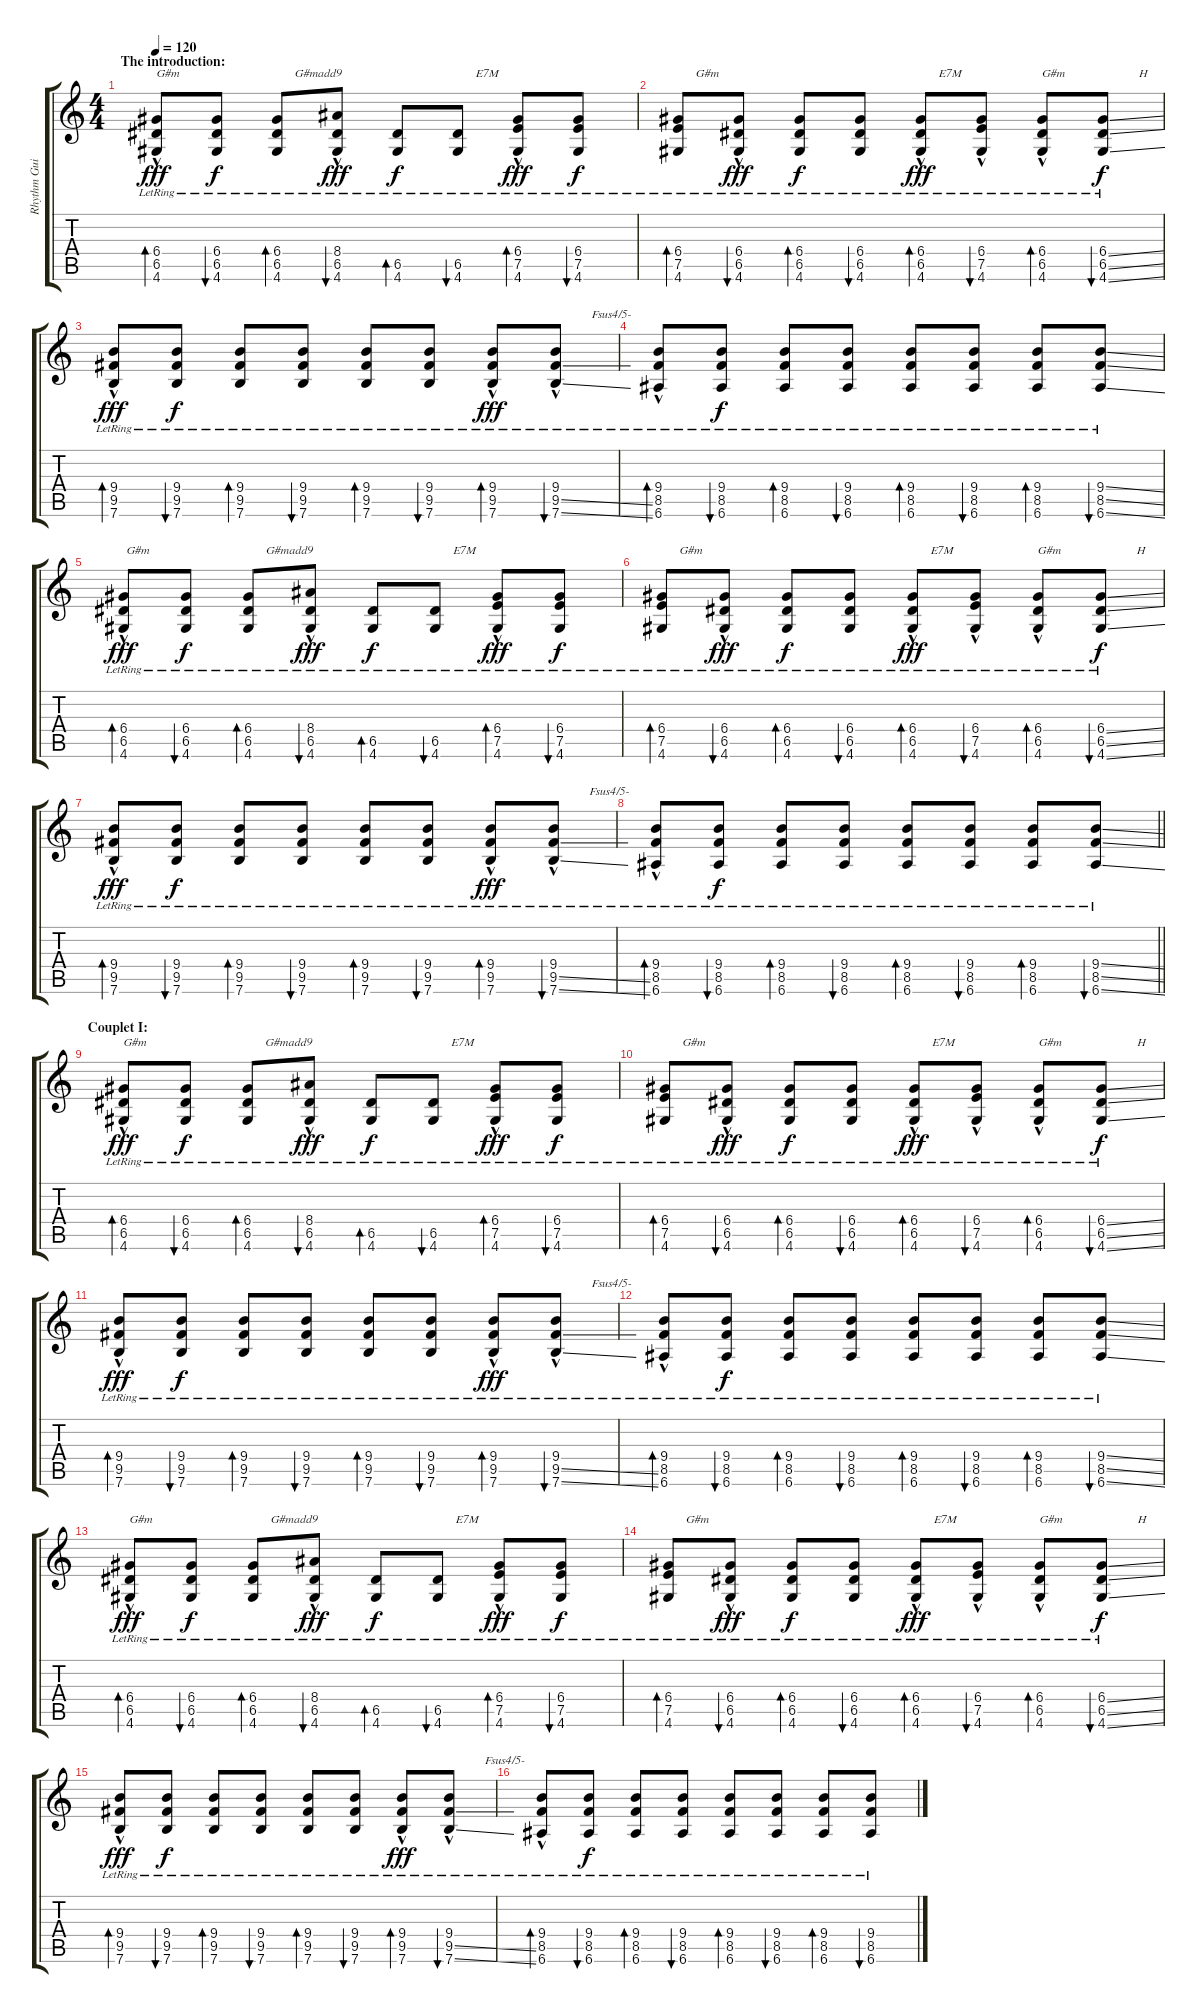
\track ("Rhythm Guitar" "Rhythm Gui") {instrument acousticguitarsteel}
\staff {score tabs}
\tuning (E4 B3 G3 D3 A2 E2) {hide}
\ts (4 4)
\section ("" "The introduction:")
\tempo 120
\clef g2
\ks c
(6.4{hac lr} 6.5{hac lr} 4.6{hac lr}).8{bd 30 txt "G#m" dy fff instrument acousticguitarsteel} (6.4{lr} 6.5{lr} 4.6{lr}).8{bu 30 dy f} (6.4{lr} 6.5{lr} 4.6{lr}).8{bd 30 txt "      G#madd9"} (8.4{hac lr} 6.5{hac lr} 4.6{hac lr}).8{bu 30 dy fff} (6.5{lr} 4.6{lr}).8{bd 30 dy f} (6.5{lr} 4.6{lr}).8{bu 30 txt "      E7M"} (6.4{hac lr} 7.5{hac lr} 4.6{hac lr}).8{bd 30 dy fff} (6.4{lr} 7.5{lr} 4.6{lr}).8{bu 30 dy f} |
(6.4{lr} 7.5{lr} 4.6{lr}).8{bd 30 txt "      G#m"} (6.4{hac lr} 6.5{hac lr} 4.6{hac lr}).8{bu 30 dy fff} (6.4{lr} 6.5{lr} 4.6{lr}).8{bd 30 dy f} (6.4{lr} 6.5{lr} 4.6{lr}).8{bu 30} (6.4{hac lr} 6.5{hac lr} 4.6{hac lr}).8{bd 30 txt "      E7M" dy fff} (6.4{hac lr} 7.5{hac lr} 4.6{hac lr}).8{bu 30} (6.4{hac lr} 6.5{hac lr} 4.6{hac lr}).8{bd 30 txt "G#m"} (6.4{ss lr} 6.5{ss lr} 4.6{ss lr}).8{bu 30 txt "            H" dy f} |
(9.4{hac lr} 9.5{hac lr} 7.6{hac lr}).8{bd 30 dy fff} (9.4{lr} 9.5{lr} 7.6{lr}).8{bu 30 dy f} (9.4{lr} 9.5{lr} 7.6{lr}).8{bd 30} (9.4{lr} 9.5{lr} 7.6{lr}).8{bu 30} (9.4{lr} 9.5{lr} 7.6{lr}).8{bd 30} (9.4{lr} 9.5{lr} 7.6{lr}).8{bu 30} (9.4{hac lr} 9.5{hac lr} 7.6{hac lr}).8{bd 30 dy fff} (9.4{hac lr} 9.5{ss hac lr} 7.6{ss hac lr}).8{bu 30 txt "            Fsus4/5-"} |
(9.4{hac lr} 8.5{hac lr} 6.6{hac lr}).8{bd 30} (9.4{lr} 8.5{lr} 6.6{lr}).8{bu 30 dy f} (9.4{lr} 8.5{lr} 6.6{lr}).8{bd 30} (9.4{lr} 8.5{lr} 6.6{lr}).8{bu 30} (9.4{lr} 8.5{lr} 6.6{lr}).8{bd 30} (9.4{lr} 8.5{lr} 6.6{lr}).8{bu 30} (9.4{lr} 8.5{lr} 6.6{lr}).8{bd 30} (9.4{ss lr} 8.5{ss lr} 6.6{ss lr}).8{bu 30} |
(6.4{hac lr} 6.5{hac lr} 4.6{hac lr}).8{bd 30 txt " G#m" dy fff} (6.4{lr} 6.5{lr} 4.6{lr}).8{bu 30 dy f} (6.4{lr} 6.5{lr} 4.6{lr}).8{bd 30 txt "      G#madd9"} (8.4{hac lr} 6.5{hac lr} 4.6{hac lr}).8{bu 30 dy fff} (6.5{lr} 4.6{lr}).8{bd 30 dy f} (6.5{lr} 4.6{lr}).8{bu 30 txt "      E7M"} (6.4{hac lr} 7.5{hac lr} 4.6{hac lr}).8{bd 30 dy fff} (6.4{lr} 7.5{lr} 4.6{lr}).8{bu 30 dy f} |
(6.4{lr} 7.5{lr} 4.6{lr}).8{bd 30 txt "      G#m"} (6.4{hac lr} 6.5{hac lr} 4.6{hac lr}).8{bu 30 dy fff} (6.4{lr} 6.5{lr} 4.6{lr}).8{bd 30 dy f} (6.4{lr} 6.5{lr} 4.6{lr}).8{bu 30} (6.4{hac lr} 6.5{hac lr} 4.6{hac lr}).8{bd 30 txt "      E7M" dy fff} (6.4{hac lr} 7.5{hac lr} 4.6{hac lr}).8{bu 30} (6.4{hac lr} 6.5{hac lr} 4.6{hac lr}).8{bd 30 txt "G#m"} (6.4{ss lr} 6.5{ss lr} 4.6{ss lr}).8{bu 30 txt "            H" dy f} |
(9.4{hac lr} 9.5{hac lr} 7.6{hac lr}).8{bd 30 dy fff} (9.4{lr} 9.5{lr} 7.6{lr}).8{bu 30 dy f} (9.4{lr} 9.5{lr} 7.6{lr}).8{bd 30} (9.4{lr} 9.5{lr} 7.6{lr}).8{bu 30} (9.4{lr} 9.5{lr} 7.6{lr}).8{bd 30} (9.4{lr} 9.5{lr} 7.6{lr}).8{bu 30} (9.4{hac lr} 9.5{hac lr} 7.6{hac lr}).8{bd 30 dy fff} (9.4{hac lr} 9.5{ss hac lr} 7.6{ss hac lr}).8{bu 30 txt "            Fsus4/5-"} |
\barLineRight lightlight
(9.4{hac lr} 8.5{hac lr} 6.6{hac lr}).8{bd 30} (9.4{lr} 8.5{lr} 6.6{lr}).8{bu 30 dy f} (9.4{lr} 8.5{lr} 6.6{lr}).8{bd 30} (9.4{lr} 8.5{lr} 6.6{lr}).8{bu 30} (9.4{lr} 8.5{lr} 6.6{lr}).8{bd 30} (9.4{lr} 8.5{lr} 6.6{lr}).8{bu 30} (9.4{lr} 8.5{lr} 6.6{lr}).8{bd 30} (9.4{ss lr} 8.5{ss lr} 6.6{ss lr}).8{bu 30} |
\section ("" "Couplet I:")
(6.4{hac lr} 6.5{hac lr} 4.6{hac lr}).8{bd 30 txt "G#m" dy fff} (6.4{lr} 6.5{lr} 4.6{lr}).8{bu 30 dy f} (6.4{lr} 6.5{lr} 4.6{lr}).8{bd 30 txt "      G#madd9"} (8.4{hac lr} 6.5{hac lr} 4.6{hac lr}).8{bu 30 dy fff} (6.5{lr} 4.6{lr}).8{bd 30 dy f} (6.5{lr} 4.6{lr}).8{bu 30 txt "      E7M"} (6.4{hac lr} 7.5{hac lr} 4.6{hac lr}).8{bd 30 dy fff} (6.4{lr} 7.5{lr} 4.6{lr}).8{bu 30 dy f} |
(6.4{lr} 7.5{lr} 4.6{lr}).8{bd 30 txt "      G#m"} (6.4{hac lr} 6.5{hac lr} 4.6{hac lr}).8{bu 30 dy fff} (6.4{lr} 6.5{lr} 4.6{lr}).8{bd 30 dy f} (6.4{lr} 6.5{lr} 4.6{lr}).8{bu 30} (6.4{hac lr} 6.5{hac lr} 4.6{hac lr}).8{bd 30 txt "      E7M" dy fff} (6.4{hac lr} 7.5{hac lr} 4.6{hac lr}).8{bu 30} (6.4{hac lr} 6.5{hac lr} 4.6{hac lr}).8{bd 30 txt "G#m"} (6.4{ss lr} 6.5{ss lr} 4.6{ss lr}).8{bu 30 txt "            H" dy f} |
(9.4{hac lr} 9.5{hac lr} 7.6{hac lr}).8{bd 30 dy fff} (9.4{lr} 9.5{lr} 7.6{lr}).8{bu 30 dy f} (9.4{lr} 9.5{lr} 7.6{lr}).8{bd 30} (9.4{lr} 9.5{lr} 7.6{lr}).8{bu 30} (9.4{lr} 9.5{lr} 7.6{lr}).8{bd 30} (9.4{lr} 9.5{lr} 7.6{lr}).8{bu 30} (9.4{hac lr} 9.5{hac lr} 7.6{hac lr}).8{bd 30 dy fff} (9.4{hac lr} 9.5{ss hac lr} 7.6{ss hac lr}).8{bu 30 txt "            Fsus4/5-"} |
(9.4{hac lr} 8.5{hac lr} 6.6{hac lr}).8{bd 30} (9.4{lr} 8.5{lr} 6.6{lr}).8{bu 30 dy f} (9.4{lr} 8.5{lr} 6.6{lr}).8{bd 30} (9.4{lr} 8.5{lr} 6.6{lr}).8{bu 30} (9.4{lr} 8.5{lr} 6.6{lr}).8{bd 30} (9.4{lr} 8.5{lr} 6.6{lr}).8{bu 30} (9.4{lr} 8.5{lr} 6.6{lr}).8{bd 30} (9.4{ss lr} 8.5{ss lr} 6.6{ss lr}).8{bu 30} |
(6.4{hac lr} 6.5{hac lr} 4.6{hac lr}).8{bd 30 txt "G#m" dy fff} (6.4{lr} 6.5{lr} 4.6{lr}).8{bu 30 dy f} (6.4{lr} 6.5{lr} 4.6{lr}).8{bd 30 txt "      G#madd9"} (8.4{hac lr} 6.5{hac lr} 4.6{hac lr}).8{bu 30 dy fff} (6.5{lr} 4.6{lr}).8{bd 30 dy f} (6.5{lr} 4.6{lr}).8{bu 30 txt "      E7M"} (6.4{hac lr} 7.5{hac lr} 4.6{hac lr}).8{bd 30 dy fff} (6.4{lr} 7.5{lr} 4.6{lr}).8{bu 30 dy f} |
(6.4{lr} 7.5{lr} 4.6{lr}).8{bd 30 txt "      G#m"} (6.4{hac lr} 6.5{hac lr} 4.6{hac lr}).8{bu 30 dy fff} (6.4{lr} 6.5{lr} 4.6{lr}).8{bd 30 dy f} (6.4{lr} 6.5{lr} 4.6{lr}).8{bu 30} (6.4{hac lr} 6.5{hac lr} 4.6{hac lr}).8{bd 30 txt "      E7M" dy fff} (6.4{hac lr} 7.5{hac lr} 4.6{hac lr}).8{bu 30} (6.4{hac lr} 6.5{hac lr} 4.6{hac lr}).8{bd 30 txt "G#m"} (6.4{ss lr} 6.5{ss lr} 4.6{ss lr}).8{bu 30 txt "            H" dy f} |
(9.4{hac lr} 9.5{hac lr} 7.6{hac lr}).8{bd 30 dy fff} (9.4{lr} 9.5{lr} 7.6{lr}).8{bu 30 dy f} (9.4{lr} 9.5{lr} 7.6{lr}).8{bd 30} (9.4{lr} 9.5{lr} 7.6{lr}).8{bu 30} (9.4{lr} 9.5{lr} 7.6{lr}).8{bd 30} (9.4{lr} 9.5{lr} 7.6{lr}).8{bu 30} (9.4{hac lr} 9.5{hac lr} 7.6{hac lr}).8{bd 30 dy fff} (9.4{hac lr} 9.5{ss hac lr} 7.6{ss hac lr}).8{bu 30 txt "            Fsus4/5-"} |
(9.4{hac lr} 8.5{hac lr} 6.6{hac lr}).8{bd 30} (9.4{lr} 8.5{lr} 6.6{lr}).8{bu 30 dy f} (9.4{lr} 8.5{lr} 6.6{lr}).8{bd 30} (9.4{lr} 8.5{lr} 6.6{lr}).8{bu 30} (9.4{lr} 8.5{lr} 6.6{lr}).8{bd 30} (9.4{lr} 8.5{lr} 6.6{lr}).8{bu 30} (9.4{lr} 8.5{lr} 6.6{lr}).8{bd 30} (9.4{ss lr} 8.5{ss lr} 6.6{ss lr}).8{bu 30}
